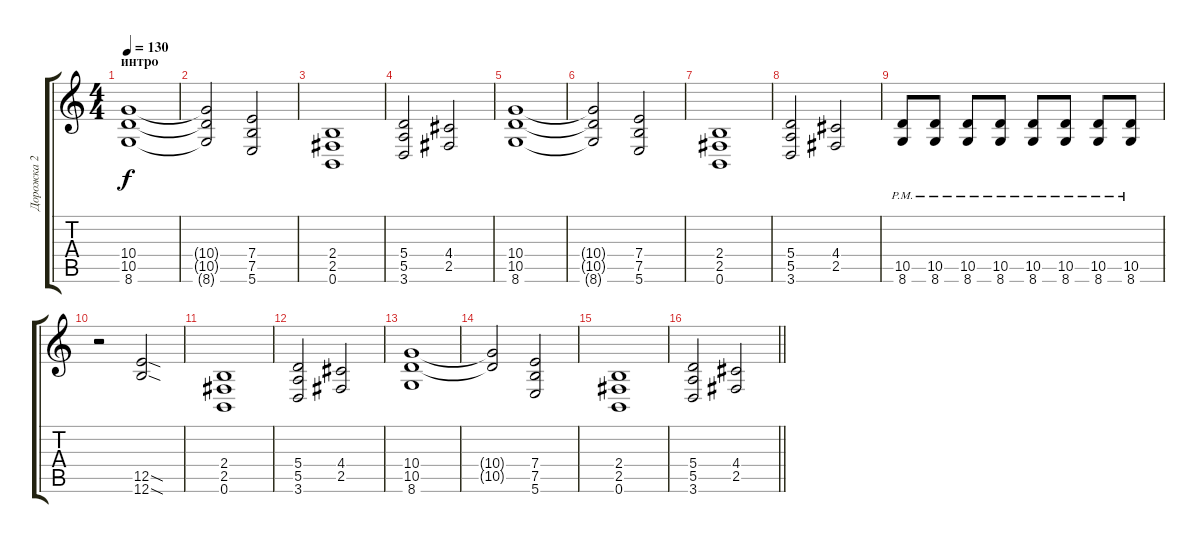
\track ("Дорожка 2" "Дорожка 2") {instrument distortionguitar}
\staff {score tabs}
\tuning (B3 Gb3 D3 A2 E2 B1) {hide}
\ts (4 4)
\section ("" "интро")
\tempo 130
\clef g2
\ks c
(10.4 10.5 8.6).1{dy f instrument distortionguitar} |
(10.4{t} 10.5{t} 8.6{t}).2 (7.4 7.5 5.6).2 |
(2.4 2.5 0.6).1 |
(5.4 5.5 3.6).2 (4.4 2.5).2 |
(10.4 10.5 8.6).1 |
(10.4{t} 10.5{t} 8.6{t}).2 (7.4 7.5 5.6).2 |
(2.4 2.5 0.6).1 |
(5.4 5.5 3.6).2 (4.4 2.5).2 |
(10.5{pm} 8.6{pm}).8 (10.5{pm} 8.6{pm}).8 (10.5{pm} 8.6{pm}).8 (10.5{pm} 8.6{pm}).8 (10.5{pm} 8.6{pm}).8 (10.5{pm} 8.6{pm}).8 (10.5{pm} 8.6{pm}).8 (10.5{pm} 8.6{pm}).8 |
r.2 (12.5{sod} 12.6{sod}).2 |
(2.4 2.5 0.6).1 |
(5.4 5.5 3.6).2 (4.4 2.5).2 |
(10.4 10.5 8.6).1 |
(10.4{t} 10.5{t}).2 (7.4 7.5 5.6).2 |
(2.4 2.5 0.6).1 |
\barLineRight lightlight
(5.4 5.5 3.6).2 (4.4 2.5).2
